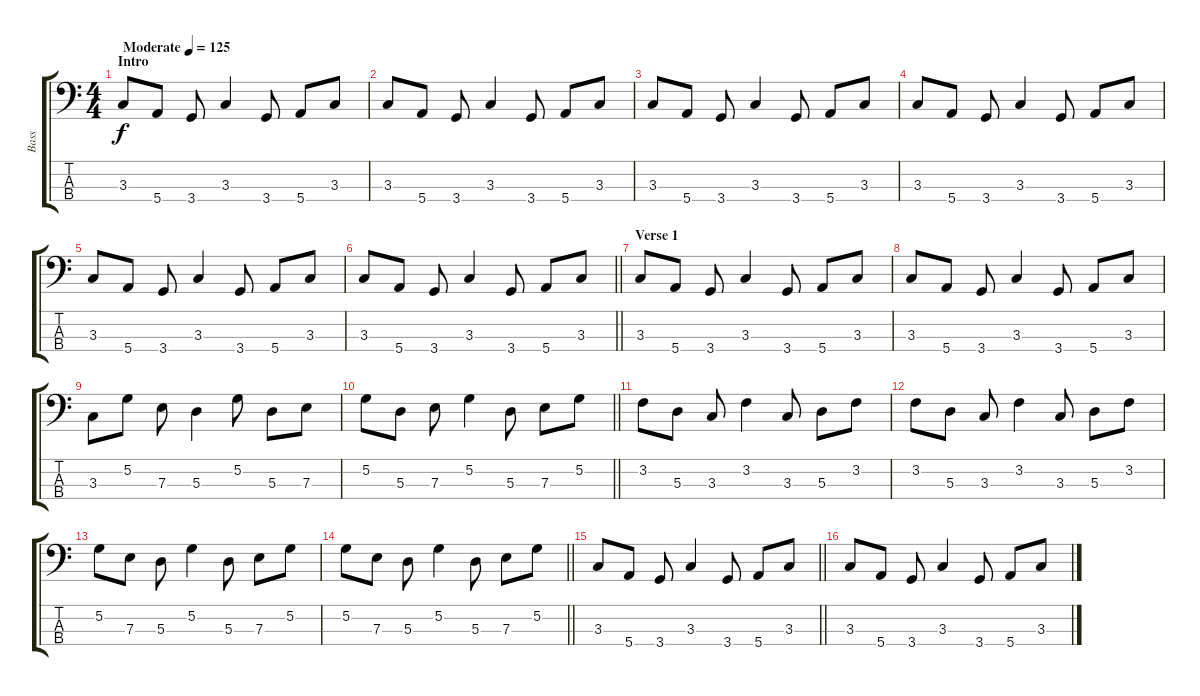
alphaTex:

\track ("Bass" "Bass") {instrument electricbasspick}
\staff {score tabs}
\tuning (G2 D2 A1 E1) {hide}
\ts (4 4)
\section ("" "Intro")
\tempo (125 "Moderate")
\clef f4
\ks c
3.3.8{dy f instrument electricbasspick} 5.4.8 3.4.8 3.3.4 3.4.8 5.4.8 3.3.8 |
3.3.8 5.4.8 3.4.8 3.3.4 3.4.8 5.4.8 3.3.8 |
3.3.8 5.4.8 3.4.8 3.3.4 3.4.8 5.4.8 3.3.8 |
3.3.8 5.4.8 3.4.8 3.3.4 3.4.8 5.4.8 3.3.8 |
3.3.8 5.4.8 3.4.8 3.3.4 3.4.8 5.4.8 3.3.8 |
\barLineRight lightlight
3.3.8 5.4.8 3.4.8 3.3.4 3.4.8 5.4.8 3.3.8 |
\section ("" "Verse 1")
3.3.8 5.4.8 3.4.8 3.3.4 3.4.8 5.4.8 3.3.8 |
3.3.8 5.4.8 3.4.8 3.3.4 3.4.8 5.4.8 3.3.8 |
3.3.8 5.2.8 7.3.8 5.3.4 5.2.8 5.3.8 7.3.8 |
\barLineRight lightlight
5.2.8 5.3.8 7.3.8 5.2.4 5.3.8 7.3.8 5.2.8 |
3.2.8 5.3.8 3.3.8 3.2.4 3.3.8 5.3.8 3.2.8 |
3.2.8 5.3.8 3.3.8 3.2.4 3.3.8 5.3.8 3.2.8 |
5.2.8 7.3.8 5.3.8 5.2.4 5.3.8 7.3.8 5.2.8 |
\barLineRight lightlight
5.2.8 7.3.8 5.3.8 5.2.4 5.3.8 7.3.8 5.2.8 |
\section ("" "")
\barLineRight lightlight
3.3.8 5.4.8 3.4.8 3.3.4 3.4.8 5.4.8 3.3.8 |
\section ("" "")
3.3.8 5.4.8 3.4.8 3.3.4 3.4.8 5.4.8 3.3.8
